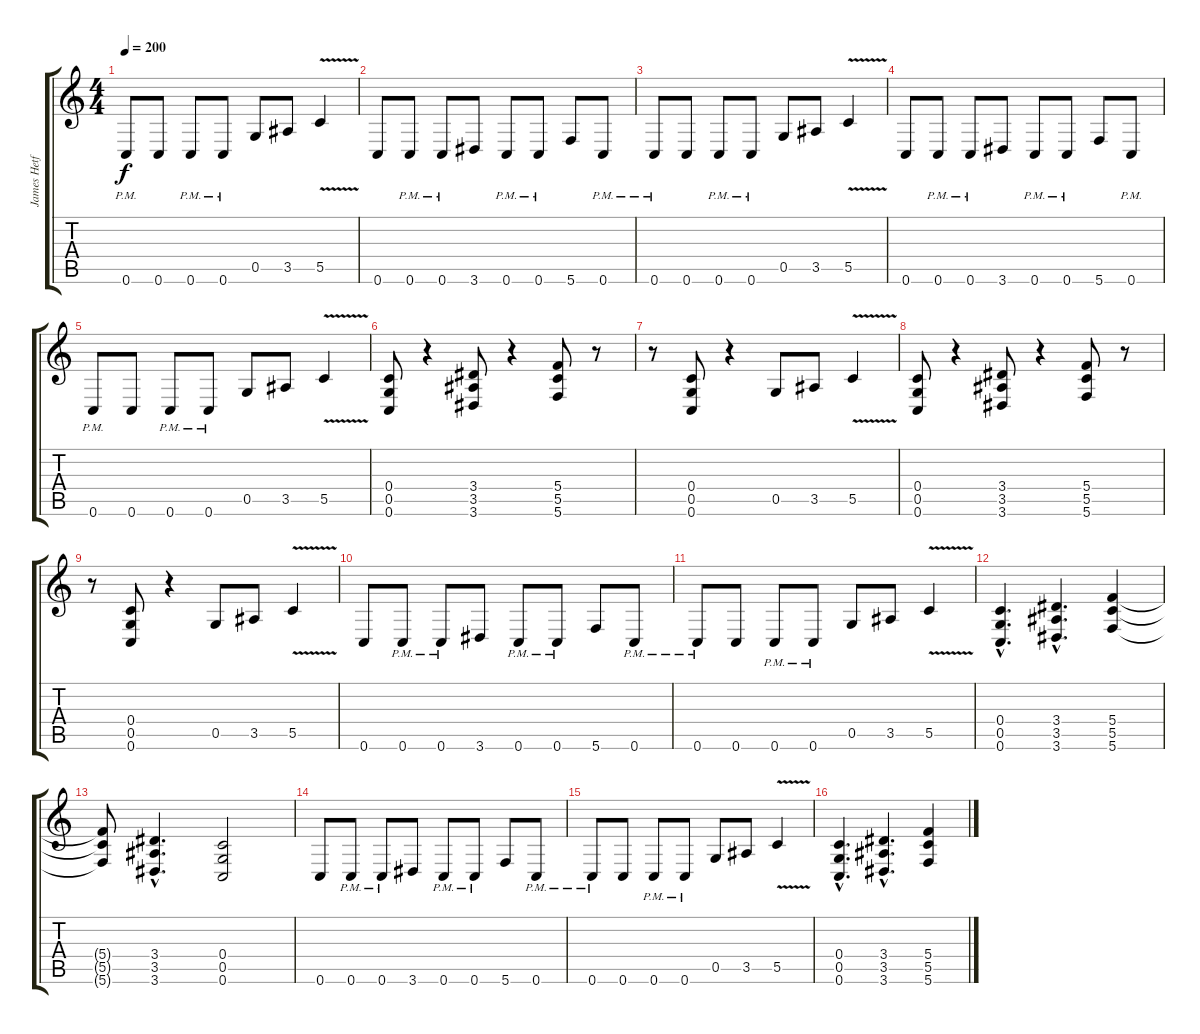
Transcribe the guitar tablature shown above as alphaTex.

\track ("James Hetfield" "James Hetf") {instrument distortionguitar}
\staff {score tabs}
\tuning (D4 A3 F3 C3 G2 C2) {hide}
\ts (4 4)
\tempo 200
\clef g2
\ks c
0.6{pm}.8{dy f} 0.6.8 0.6{pm}.8 0.6{pm}.8 0.5.8 3.5.8 5.5{v}.4 |
0.6.8 0.6{pm}.8 0.6{pm}.8 3.6.8 0.6{pm}.8 0.6{pm}.8 5.6.8 0.6{pm}.8 |
0.6{pm}.8 0.6.8 0.6{pm}.8 0.6{pm}.8 0.5.8 3.5.8 5.5{v}.4 |
0.6.8 0.6{pm}.8 0.6{pm}.8 3.6.8 0.6{pm}.8 0.6{pm}.8 5.6.8 0.6{pm}.8 |
0.6{pm}.8 0.6.8 0.6{pm}.8 0.6{pm}.8 0.5.8 3.5.8 5.5{v}.4 |
(0.4 0.5 0.6).8 r.4 (3.4 3.5 3.6).8 r.4 (5.4 5.5 5.6).8 r.8 |
r.8 (0.4 0.5 0.6).8 r.4 0.5.8 3.5.8 5.5{v}.4 |
(0.4 0.5 0.6).8 r.4 (3.4 3.5 3.6).8 r.4 (5.4 5.5 5.6).8 r.8 |
r.8 (0.4 0.5 0.6).8 r.4 0.5.8 3.5.8 5.5{v}.4 |
0.6.8 0.6{pm}.8 0.6{pm}.8 3.6.8 0.6{pm}.8 0.6{pm}.8 5.6.8 0.6{pm}.8 |
0.6{pm}.8 0.6.8 0.6{pm}.8 0.6{pm}.8 0.5.8 3.5.8 5.5{v}.4 |
(0.4{hac} 0.5{hac} 0.6{hac}).4{d} (3.4{hac} 3.5{hac} 3.6{hac}).4{d} (5.4 5.5 5.6).4 |
(5.4{t} 5.5{t} 5.6{t}).8 (3.4{hac} 3.5{hac} 3.6{hac}).4{d} (0.4 0.5 0.6).2 |
0.6.8 0.6{pm}.8 0.6{pm}.8 3.6.8 0.6{pm}.8 0.6{pm}.8 5.6.8 0.6{pm}.8 |
0.6{pm}.8 0.6.8 0.6{pm}.8 0.6{pm}.8 0.5.8 3.5.8 5.5{v}.4 |
(0.4{hac} 0.5{hac} 0.6{hac}).4{d} (3.4{hac} 3.5{hac} 3.6{hac}).4{d} (5.4 5.5 5.6).4
